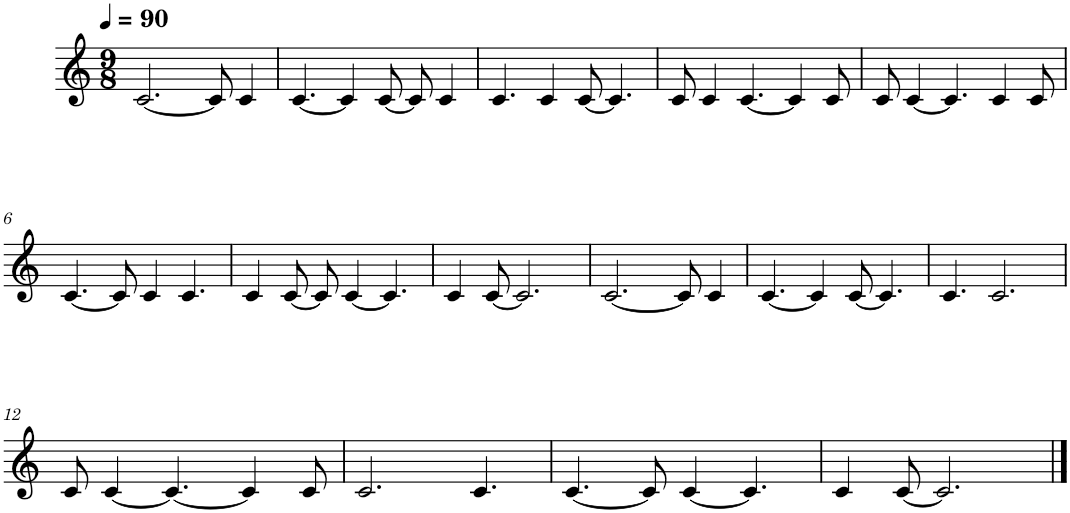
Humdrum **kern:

**kern
*part1
*staff1
*I"Piano
*I'Pno.
*clefG2
*k[]
*M9/8
*MM90
=1
[2.c/
8c/]
4c/
=2
[4.c/
4c/]
[8c/
8c/]
4c/
=3
4.c/
4c/
[8c/
4.c/]
=4
8c/
4c/
[4.c/
4c/]
8c/
=5
8c/
[4c/
4.c/]
4c/
8c/
!!LO:LB:g=z
=6
[4.c/
8c/]
4c/
4.c/
=7
4c/
[8c/
8c/]
[4c/
4.c/]
=8
4c/
[8c/
2.c/]
=9
[2.c/
8c/]
4c/
=10
[4.c/
4c/]
[8c/
4.c/]
=11
4.c/
2.c/
!!LO:LB:g=z
=12
8c/
[4c/
4.c/_
4c/]
8c/
=13
2.c/
4.c/
=14
[4.c/
8c/]
[4c/
4.c/]
=15
4c/
[8c/
2.c/]
==
*-
